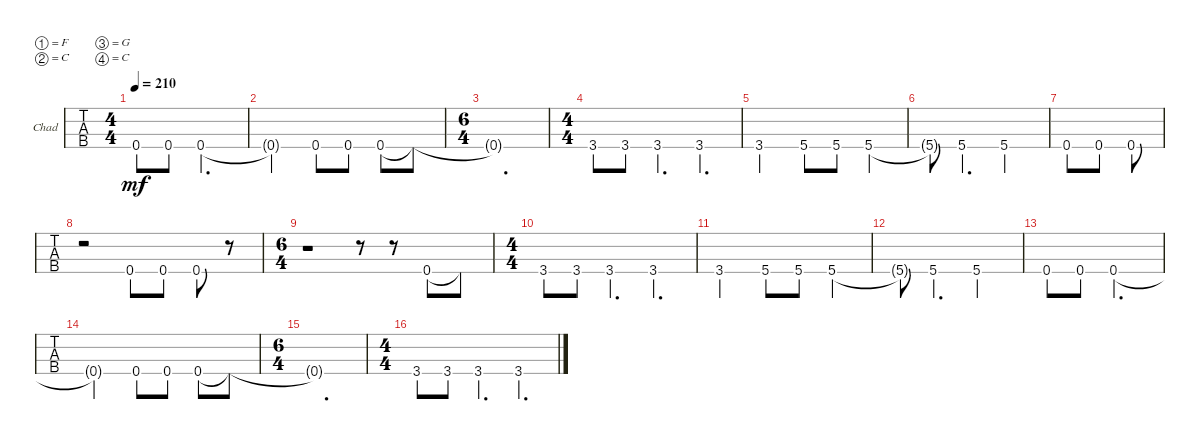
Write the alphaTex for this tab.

\bracketExtendMode groupsimilarinstruments
\firstSystemTrackNameOrientation horizontal
\otherSystemsTrackNameOrientation horizontal
\track ("Doctor Lagorno" "Chad") {instrument electricbassfinger}
\staff {tabs}
\tuning (F2 C2 G1 C1)
\ts (4 4)
\tempo 210
\clef f4
\ks c
0.4.8{dy mf} 0.4.8 0.4.2{d} |
0.4{t}.2 0.4.8 0.4.8 0.4.8 0.4{t}.8 |
\ts (6 4)
0.4{t}.1{d} |
\ts (4 4)
3.4.8 3.4.8 3.4.4{d} 3.4.4{d} |
3.4.2 5.4.8 5.4.8 5.4.4 |
5.4{t}.8 5.4.4{d} 5.4.2 |
0.4.8 0.4.8 0.4.8 |
r.2 0.4.8 0.4.8 0.4.8 r.8 |
\ts (6 4)
r.1 r.8 r.8 0.4.8 0.4{t}.8 |
\ts (4 4)
3.4.8 3.4.8 3.4.4{d} 3.4.4{d} |
3.4.2 5.4.8 5.4.8 5.4.4 |
5.4{t}.8 5.4.4{d} 5.4.2 |
0.4.8 0.4.8 0.4.2{d} |
0.4{t}.2 0.4.8 0.4.8 0.4.8 0.4{t}.8 |
\ts (6 4)
0.4{t}.1{d} |
\ts (4 4)
3.4.8 3.4.8 3.4.4{d} 3.4.4{d}
